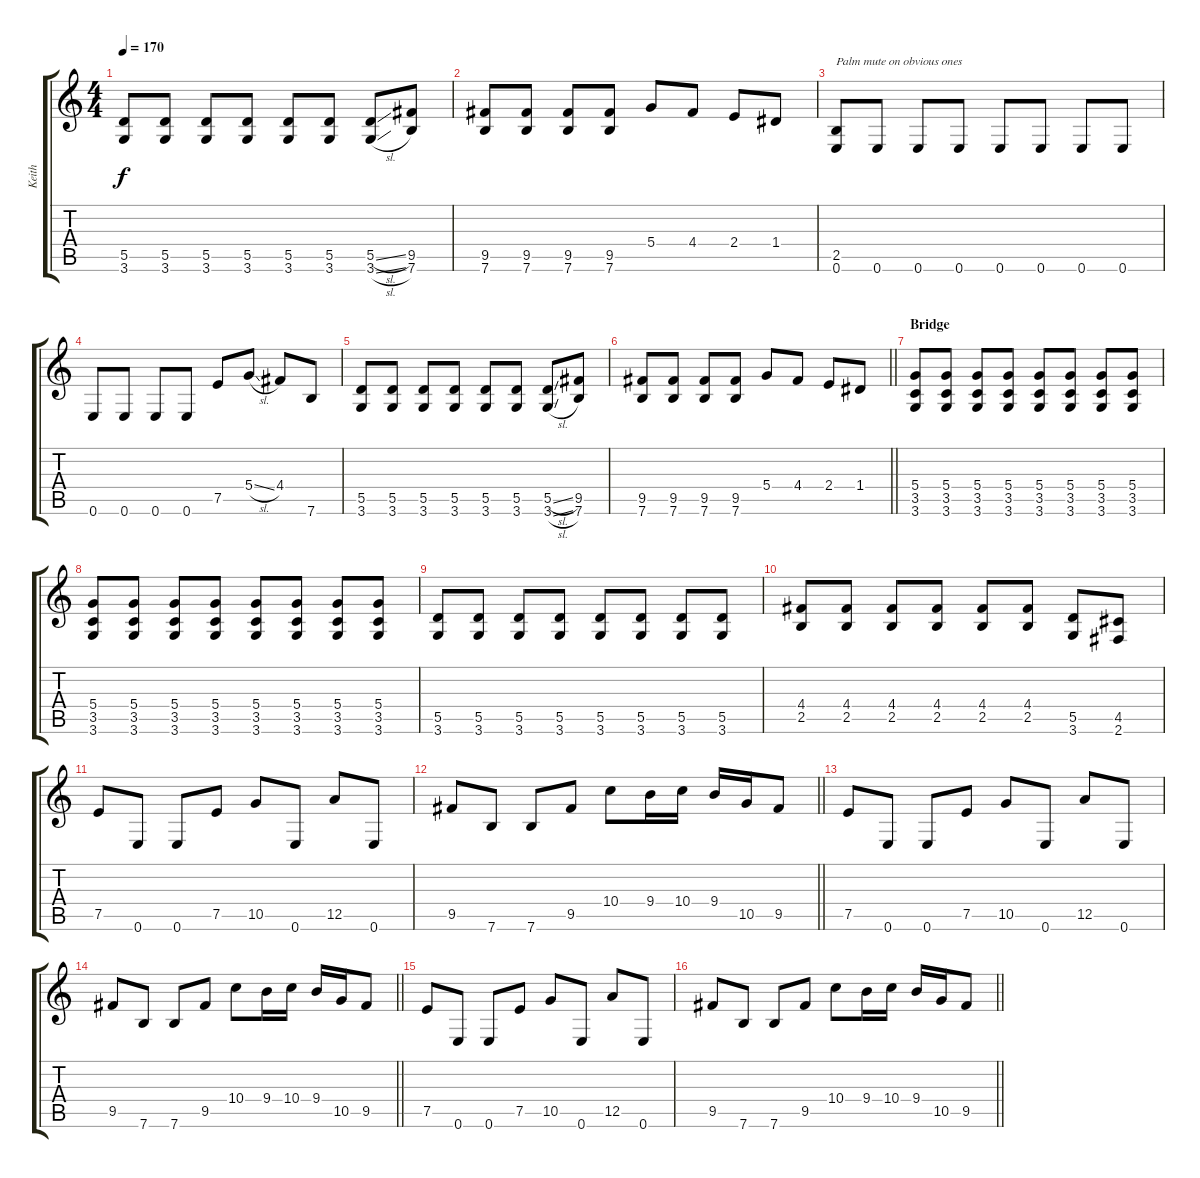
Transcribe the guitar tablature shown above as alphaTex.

\track ("Keith" "Keith") {instrument distortionguitar}
\staff {score tabs}
\tuning (E4 B3 G3 D3 A2 E2) {hide}
\ts (4 4)
\tempo 170
\clef g2
\ks c
(5.5 3.6).8{dy f} (5.5 3.6).8 (5.5 3.6).8 (5.5 3.6).8 (5.5 3.6).8 (5.5 3.6).8 (5.5{sl} 3.6{sl}).8 (9.5 7.6).8 |
(9.5 7.6).8 (9.5 7.6).8 (9.5 7.6).8 (9.5 7.6).8 5.4.8 4.4.8 2.4.8 1.4.8 |
(2.5 0.6).8{txt "Palm mute on obvious ones"} 0.6.8 0.6.8 0.6.8 0.6.8 0.6.8 0.6.8 0.6.8 |
0.6.8 0.6.8 0.6.8 0.6.8 7.5.8 5.4{sl}.8 4.4.8 7.6.8 |
(5.5 3.6).8 (5.5 3.6).8 (5.5 3.6).8 (5.5 3.6).8 (5.5 3.6).8 (5.5 3.6).8 (5.5{sl} 3.6{sl}).8 (9.5 7.6).8 |
\barLineRight lightlight
(9.5 7.6).8 (9.5 7.6).8 (9.5 7.6).8 (9.5 7.6).8 5.4.8 4.4.8 2.4.8 1.4.8 |
\section ("" "Bridge")
(5.4 3.5 3.6).8 (5.4 3.5 3.6).8 (5.4 3.5 3.6).8 (5.4 3.5 3.6).8 (5.4 3.5 3.6).8 (5.4 3.5 3.6).8 (5.4 3.5 3.6).8 (5.4 3.5 3.6).8 |
(5.4 3.5 3.6).8 (5.4 3.5 3.6).8 (5.4 3.5 3.6).8 (5.4 3.5 3.6).8 (5.4 3.5 3.6).8 (5.4 3.5 3.6).8 (5.4 3.5 3.6).8 (5.4 3.5 3.6).8 |
(5.5 3.6).8 (5.5 3.6).8 (5.5 3.6).8 (5.5 3.6).8 (5.5 3.6).8 (5.5 3.6).8 (5.5 3.6).8 (5.5 3.6).8 |
(4.4 2.5).8 (4.4 2.5).8 (4.4 2.5).8 (4.4 2.5).8 (4.4 2.5).8 (4.4 2.5).8 (5.5 3.6).8 (4.5 2.6).8 |
7.5.8 0.6.8 0.6.8 7.5.8 10.5.8 0.6.8 12.5.8 0.6.8 |
\barLineRight lightlight
9.5.8 7.6.8 7.6.8 9.5.8 10.4.8 9.4.16 10.4.16 9.4.16 10.5.16 9.5.8 |
7.5.8 0.6.8 0.6.8 7.5.8 10.5.8 0.6.8 12.5.8 0.6.8 |
\barLineRight lightlight
9.5.8 7.6.8 7.6.8 9.5.8 10.4.8 9.4.16 10.4.16 9.4.16 10.5.16 9.5.8 |
7.5.8 0.6.8 0.6.8 7.5.8 10.5.8 0.6.8 12.5.8 0.6.8 |
\barLineRight lightlight
9.5.8 7.6.8 7.6.8 9.5.8 10.4.8 9.4.16 10.4.16 9.4.16 10.5.16 9.5.8
